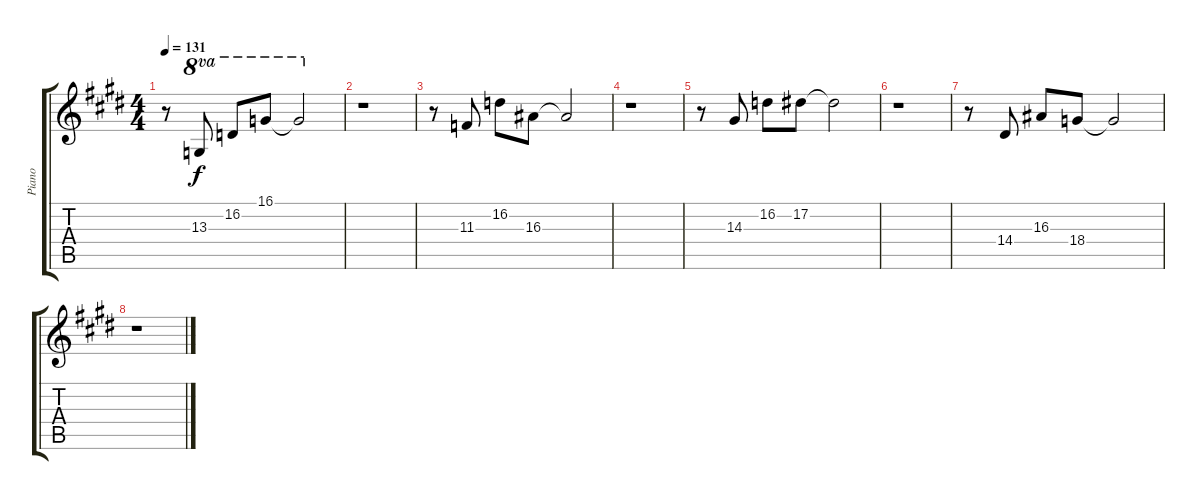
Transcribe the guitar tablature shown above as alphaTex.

\track ("Piano" "Piano") {instrument acousticgrandpiano}
\staff {score tabs}
\tuning (Eb4 Bb3 Gb3 Db3 Ab2 Eb2) {hide}
\ts (4 4)
\tempo 131
\clef g2
\ks e
r.8{dy f} 13.3.8{ot 8va} 16.2.8{ot 8va} 16.1.8{ot 8va} 16.1{t}.2{ot 8va} |
\ks c#minor
r.1 |
r.8 11.3.8 16.2.8 16.3.8 16.3{t}.2 |
r.1 |
\ks e
r.8 14.3.8 16.2.8 17.2.8 17.2{t}.2 |
\ks c#minor
r.1 |
r.8 14.4.8 16.3.8 18.4.8 18.4{t}.2 |
r.1
